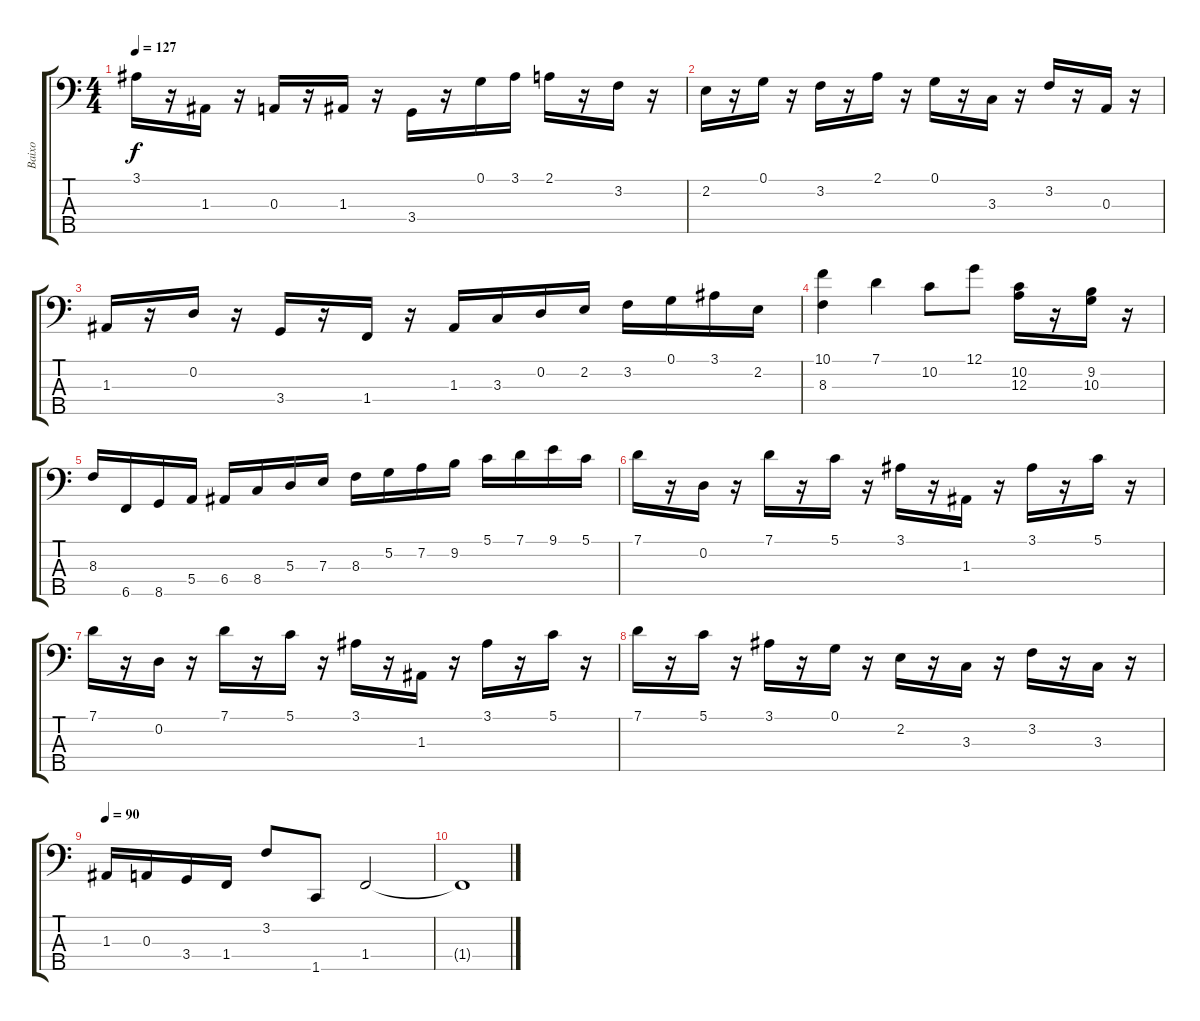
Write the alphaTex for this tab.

\track ("Baixo" "Baixo") {instrument acousticguitarsteel}
\staff {score tabs}
\tuning (G2 D2 A1 E1 B0) {hide}
\ts (4 4)
\tempo 127
\clef f4
\ks c
3.1.16{dy f} r.16 1.3.16 r.16 0.3.16 r.16 1.3.16 r.16 3.4.16 r.16 0.1.16 3.1.16 2.1.16 r.16 3.2.16 r.16 |
2.2.16 r.16 0.1.16 r.16 3.2.16 r.16 2.1.16 r.16 0.1.16 r.16 3.3.16 r.16 3.2.16 r.16 0.3.16 r.16 |
1.3.16 r.16 0.2.16 r.16 3.4.16 r.16 1.4.16 r.16 1.3.16 3.3.16 0.2.16 2.2.16 3.2.16 0.1.16 3.1.16 2.2.16 |
(10.1 8.3).4 7.1.4 10.2.8 12.1.8 (10.2 12.3).16 r.16 (9.2 10.3).16 r.16 |
8.3.16 6.5.16 8.5.16 5.4.16 6.4.16 8.4.16 5.3.16 7.3.16 8.3.16 5.2.16 7.2.16 9.2.16 5.1.16 7.1.16 9.1.16 5.1.16 |
7.1.16 r.16 0.2.16 r.16 7.1.16 r.16 5.1.16 r.16 3.1.16 r.16 1.3.16 r.16 3.1.16 r.16 5.1.16 r.16 |
7.1.16 r.16 0.2.16 r.16 7.1.16 r.16 5.1.16 r.16 3.1.16 r.16 1.3.16 r.16 3.1.16 r.16 5.1.16 r.16 |
7.1.16 r.16 5.1.16 r.16 3.1.16 r.16 0.1.16 r.16 2.2.16 r.16 3.3.16 r.16 3.2.16 r.16 3.3.16 r.16 |
\tempo 90
1.3.16 0.3.16 3.4.16 1.4.16 3.2.8 1.5.8 1.4.2 |
1.4{t}.1
